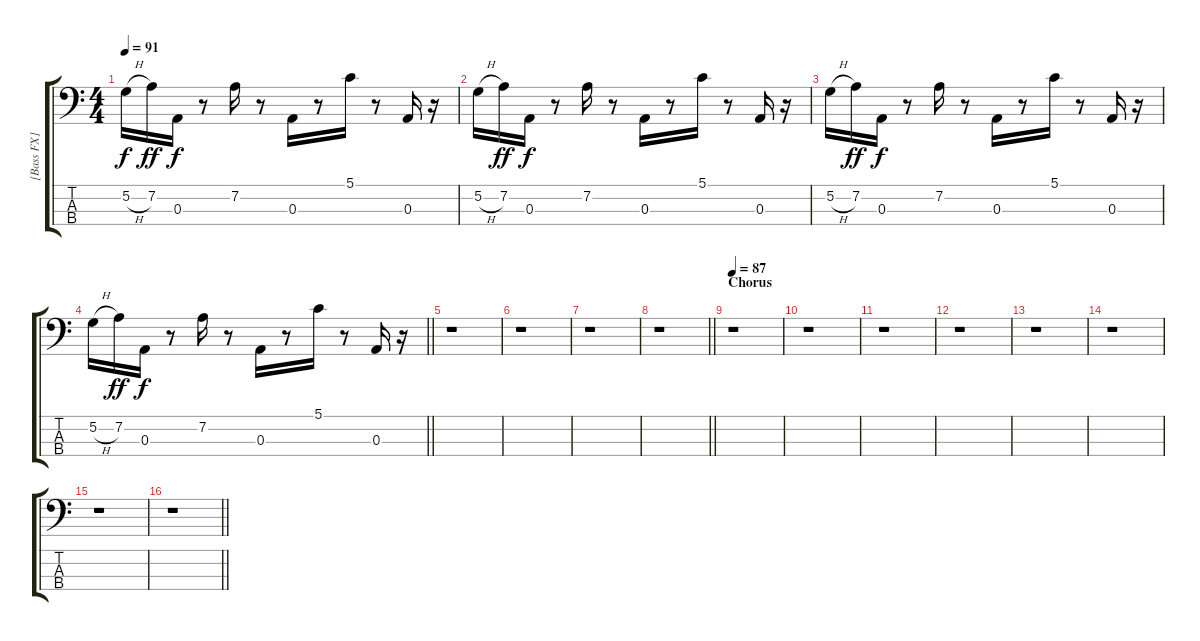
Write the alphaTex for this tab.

\track ("[Bass FX]" "[Bass FX]") {instrument electricbasspick}
\staff {score tabs}
\tuning (G2 D2 A1 D1) {hide}
\ts (4 4)
\section ("" "")
\tempo 91
\clef f4
\ks c
5.2{h}.16{dy f} 7.2.16{dy ff} 0.3.16{dy f} r.8 7.2.16 r.8 0.3.16 r.8 5.1.16 r.8 0.3.16 r.16 |
5.2{h}.16 7.2.16{dy ff} 0.3.16{dy f} r.8 7.2.16 r.8 0.3.16 r.8 5.1.16 r.8 0.3.16 r.16 |
5.2{h}.16 7.2.16{dy ff} 0.3.16{dy f} r.8 7.2.16 r.8 0.3.16 r.8 5.1.16 r.8 0.3.16 r.16 |
\barLineRight lightlight
5.2{h}.16 7.2.16{dy ff} 0.3.16{dy f} r.8 7.2.16 r.8 0.3.16 r.8 5.1.16 r.8 0.3.16 r.16 |
\section ("" "")
r.1 |
r.1 |
r.1 |
\barLineRight lightlight
r.1 |
\section ("" "Chorus")
\tempo 87
r.1 |
r.1 |
r.1 |
r.1 |
r.1 |
r.1 |
r.1 |
\barLineRight lightlight
r.1
